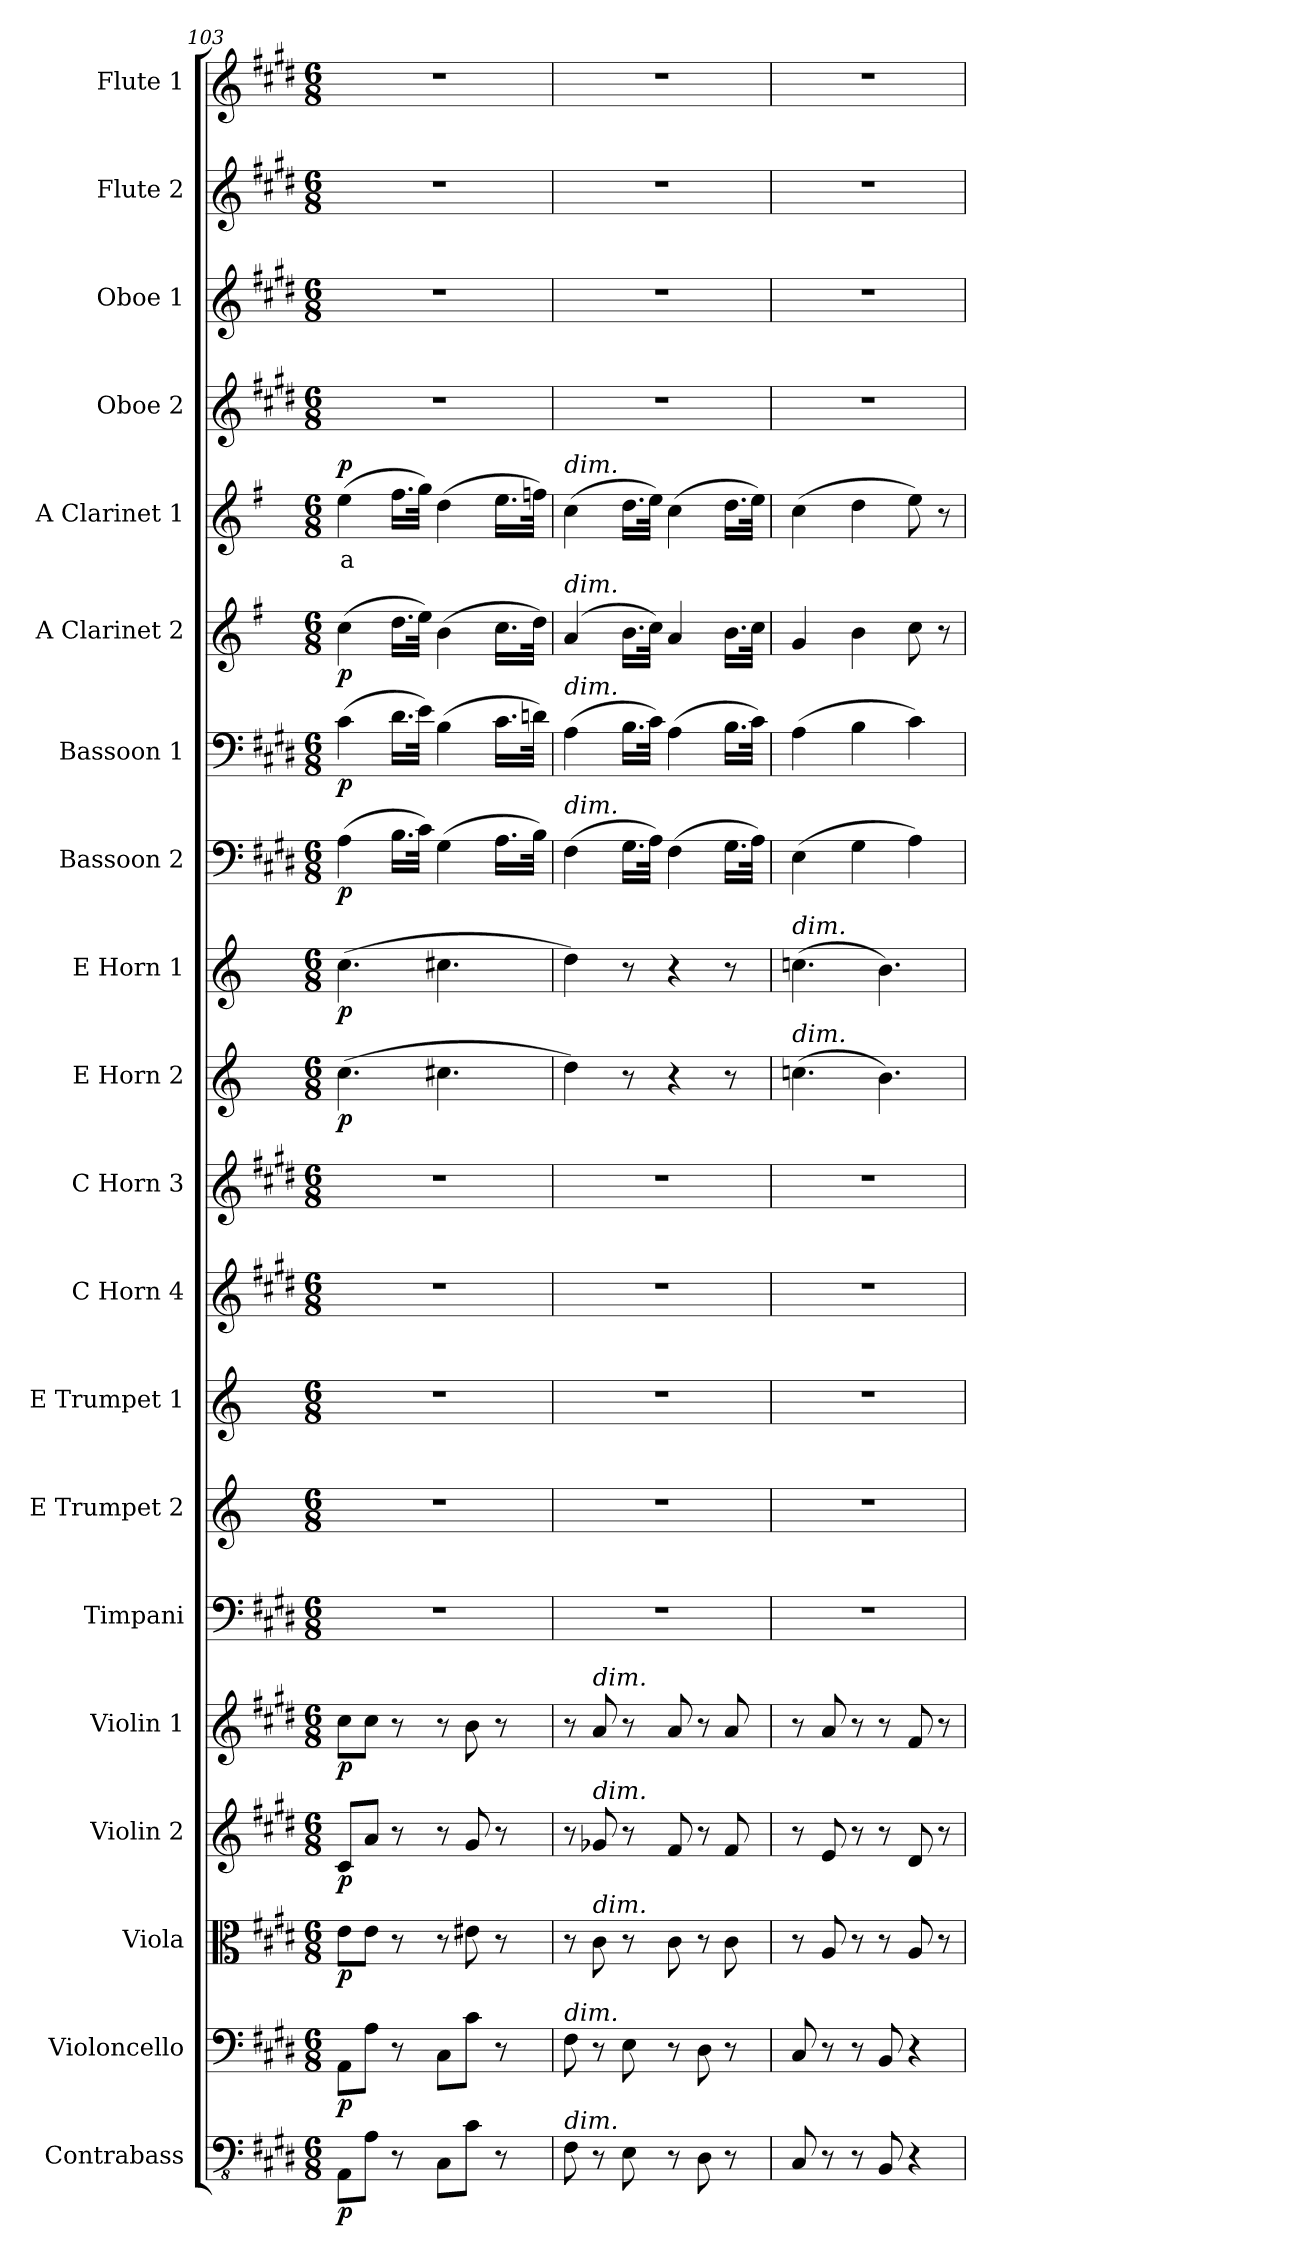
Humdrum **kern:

**kern	**dynam	**kern	**dynam	**kern	**dynam	**kern	**dynam	**kern	**dynam	**kern	**kern	**kern	**kern	**kern	**kern	**dynam	**kern	**dynam	**kern	**dynam	**kern	**dynam	**kern	**dynam	**kern	**text	**dynam	**kern	**kern	**kern	**kern
*part20	*part20	*part19	*part19	*part18	*part18	*part17	*part17	*part16	*part16	*part15	*part14	*part13	*part12	*part11	*part10	*part10	*part9	*part9	*part8	*part8	*part7	*part7	*part6	*part6	*part5	*part5	*part5	*part4	*part3	*part2	*part1
*staff20	*staff20	*staff19	*staff19	*staff18	*staff18	*staff17	*staff17	*staff16	*staff16	*staff15	*staff14	*staff13	*staff12	*staff11	*staff10	*staff10	*staff9	*staff9	*staff8	*staff8	*staff7	*staff7	*staff6	*staff6	*staff5	*staff5	*staff5	*staff4	*staff3	*staff2	*staff1
*I"Contrabass	*	*I"Violoncello	*	*I"Viola	*	*I"Violin 2	*	*I"Violin 1	*	*I"Timpani	*I"E Trumpet 2	*I"E Trumpet 1	*I"C Horn 4	*I"C Horn 3	*I"E Horn 2	*	*I"E Horn 1	*	*I"Bassoon 2	*	*I"Bassoon 1	*	*I"A Clarinet 2	*	*I"A Clarinet 1	*	*	*I"Oboe 2	*I"Oboe 1	*I"Flute 2	*I"Flute 1
*I'Cb	*	*I'Vc	*	*I'Vla	*	*I'Vln 2	*	*I'Vln 1	*	*I'Timp	*I'Tpt 2	*I'Tpt 1	*I'Hn 4	*I'Hn 3	*I'Hn 2	*	*I'Hn 1	*	*I'Bsn 2	*	*I'Bsn 1	*	*I'Cl 2	*	*I'Cl 1	*	*	*I'Ob 2	*I'Ob 1	*I'Fl 2	*I'Fl 1
*clefFv4	*	*clefF4	*	*clefC3	*	*clefG2	*	*clefG2	*	*clefF4	*clefG2	*clefG2	*clefG2	*clefG2	*clefG2	*	*clefG2	*	*clefF4	*	*clefF4	*	*clefG2	*	*clefG2	*	*	*clefG2	*clefG2	*clefG2	*clefG2
*	*	*	*	*	*	*	*	*	*	*	*ITrd-2c-4	*ITrd-2c-4	*ITrd7c12	*ITrd7c12	*ITrd5c8	*	*ITrd5c8	*	*	*	*	*	*ITrd2c3	*	*ITrd2c3	*	*	*	*	*	*
*k[f#c#g#d#]	*	*k[f#c#g#d#]	*	*k[f#c#g#d#]	*	*k[f#c#g#d#]	*	*k[f#c#g#d#]	*	*k[f#c#g#d#]	*k[f#c#g#d#]	*k[f#c#g#d#]	*k[f#c#g#d#]	*k[f#c#g#d#]	*k[f#c#g#d#]	*	*k[f#c#g#d#]	*	*k[f#c#g#d#]	*	*k[f#c#g#d#]	*	*k[f#c#g#d#]	*	*k[f#c#g#d#]	*	*	*k[f#c#g#d#]	*k[f#c#g#d#]	*k[f#c#g#d#]	*k[f#c#g#d#]
*M6/8	*	*M6/8	*	*M6/8	*	*M6/8	*	*M6/8	*	*M6/8	*M6/8	*M6/8	*M6/8	*M6/8	*M6/8	*	*M6/8	*	*M6/8	*	*M6/8	*	*M6/8	*	*M6/8	*	*	*M6/8	*M6/8	*M6/8	*M6/8
=103	=103	=103	=103	=103	=103	=103	=103	=103	=103	=103	=103	=103	=103	=103	=103	=103	=103	=103	=103	=103	=103	=103	=103	=103	=103	=103	=103	=103	=103	=103	=103
!	!LO:DY:b	!	!LO:DY:b	!	!LO:DY:b	!	!LO:DY:b	!	!LO:DY:b	!	!	!	!	!	!	!LO:DY:b	!	!LO:DY:b	!	!LO:DY:b	!	!LO:DY:b	!	!LO:DY:b	!	!LO:LY:color=#FF0000	!LO:DY:b	!	!	!	!
8AAA\L	p	8AA\L	p	8e\L	p	8c#/L	p	8cc#\L	p	2.r	2.r	2.r	2.r	2.r	(4.e\	p	(4.e\	p	(4A\	p	(4c#\	p	(4a\	p	(4cc#\	a	p	2.r	2.r	2.r	2.r
8AA\J	.	8A\J	.	8e\J	.	8a/J	.	8cc#\J	.	.	.	.	.	.	.	.	.	.	.	.	.	.	.	.	.	.	.	.	.	.	.
8r	.	8r	.	8r	.	8r	.	8r	.	.	.	.	.	.	.	.	.	.	16.B\LL	.	16.d#\LL	.	16.b\LL	.	16.dd#\LL	.	.	.	.	.	.
.	.	.	.	.	.	.	.	.	.	.	.	.	.	.	.	.	.	.	32c#\JJk)	.	32e\JJk)	.	32cc#\JJk)	.	32ee\JJk)	.	.	.	.	.	.
8CC#\L	.	8C#\L	.	8r	.	8r	.	8r	.	.	.	.	.	.	4.e#X\	.	4.e#X\	.	(4G#\	.	(4B\	.	(4g#\	.	(4b\	.	.	.	.	.	.
8C#\J	.	8c#\J	.	8e#X\	.	8g#/	.	8b\	.	.	.	.	.	.	.	.	.	.	.	.	.	.	.	.	.	.	.	.	.	.	.
8r	.	8r	.	8r	.	8r	.	8r	.	.	.	.	.	.	.	.	.	.	16.A\LL	.	16.c#\LL	.	16.a\LL	.	16.cc#\LL	.	.	.	.	.	.
.	.	.	.	.	.	.	.	.	.	.	.	.	.	.	.	.	.	.	32B\JJk)	.	32dn\JJk)	.	32b\JJk)	.	32ddn\JJk)	.	.	.	.	.	.
!!LO:PB:g=z
=104	=104	=104	=104	=104	=104	=104	=104	=104	=104	=104	=104	=104	=104	=104	=104	=104	=104	=104	=104	=104	=104	=104	=104	=104	=104	=104	=104	=104	=104	=104	=104
!	!	!	!	!	!	!	!	!	!	!	!	!	!	!	!	!	!	!	!	!	!	!	!	!	!LO:TX:i:t=dim.	!	!	!	!	!	!
!	!	!	!	!	!	!	!	!	!	!	!	!	!	!	!	!	!	!	!	!	!	!	!LO:TX:i:t=dim.	!	!	!	!	!	!	!	!
!	!	!	!	!	!	!	!	!	!	!	!	!	!	!	!	!	!	!	!	!	!LO:TX:i:t=dim.	!	!	!	!	!	!	!	!	!	!
!	!	!	!	!	!	!	!	!	!	!	!	!	!	!	!	!	!	!	!LO:TX:i:t=dim.	!	!	!	!	!	!	!	!	!	!	!	!
!	!	!LO:TX:i:t=dim.	!	!	!	!	!	!	!	!	!	!	!	!	!	!	!	!	!	!	!	!	!	!	!	!	!	!	!	!	!
!LO:TX:i:t=dim.	!	!	!	!	!	!	!	!	!	!	!	!	!	!	!	!	!	!	!	!	!	!	!	!	!	!	!	!	!	!	!
8FF#\	.	8F#\	.	8r	.	8r	.	8r	.	2.r	2.r	2.r	2.r	2.r	4f#\)	.	4f#\)	.	(4F#\	.	(4A\	.	(4f#/	.	(4a\	.	.	2.r	2.r	2.r	2.r
!	!	!	!	!	!	!	!	!LO:TX:i:t=dim.	!	!	!	!	!	!	!	!	!	!	!	!	!	!	!	!	!	!	!	!	!	!	!
!	!	!	!	!	!	!LO:TX:i:t=dim.	!	!	!	!	!	!	!	!	!	!	!	!	!	!	!	!	!	!	!	!	!	!	!	!	!
!	!	!	!	!LO:TX:i:t=dim.	!	!	!	!	!	!	!	!	!	!	!	!	!	!	!	!	!	!	!	!	!	!	!	!	!	!	!
8r	.	8r	.	8c#\	.	8g-X/	.	8a/	.	.	.	.	.	.	.	.	.	.	.	.	.	.	.	.	.	.	.	.	.	.	.
8EE\	.	8E\	.	8r	.	8r	.	8r	.	.	.	.	.	.	8r	.	8r	.	16.G#\LL	.	16.B\LL	.	16.g#\LL	.	16.b\LL	.	.	.	.	.	.
.	.	.	.	.	.	.	.	.	.	.	.	.	.	.	.	.	.	.	32A\JJk)	.	32c#\JJk)	.	32a\JJk)	.	32cc#\JJk)	.	.	.	.	.	.
8r	.	8r	.	8c#\	.	8f#/	.	8a/	.	.	.	.	.	.	4r	.	4r	.	(4F#\	.	(4A\	.	4f#/	.	(4a\	.	.	.	.	.	.
8DD#\	.	8D#\	.	8r	.	8r	.	8r	.	.	.	.	.	.	.	.	.	.	.	.	.	.	.	.	.	.	.	.	.	.	.
8r	.	8r	.	8c#\	.	8f#/	.	8a/	.	.	.	.	.	.	8r	.	8r	.	16.G#\LL	.	16.B\LL	.	16.g#\LL	.	16.b\LL	.	.	.	.	.	.
.	.	.	.	.	.	.	.	.	.	.	.	.	.	.	.	.	.	.	32A\JJk)	.	32c#\JJk)	.	32a\JJk	.	32cc#\JJk)	.	.	.	.	.	.
=105	=105	=105	=105	=105	=105	=105	=105	=105	=105	=105	=105	=105	=105	=105	=105	=105	=105	=105	=105	=105	=105	=105	=105	=105	=105	=105	=105	=105	=105	=105	=105
!	!	!	!	!	!	!	!	!	!	!	!	!	!	!	!	!	!LO:TX:i:t=dim.	!	!	!	!	!	!	!	!	!	!	!	!	!	!
!	!	!	!	!	!	!	!	!	!	!	!	!	!	!	!LO:TX:i:t=dim.	!	!	!	!	!	!	!	!	!	!	!	!	!	!	!	!
8CC#/	.	8C#/	.	8r	.	8r	.	8r	.	2.r	2.r	2.r	2.r	2.r	(4.en\	.	(4.en\	.	(4E\	.	(4A\	.	4e/	.	(4a\	.	.	2.r	2.r	2.r	2.r
8r	.	8r	.	8A/	.	8e/	.	8a/	.	.	.	.	.	.	.	.	.	.	.	.	.	.	.	.	.	.	.	.	.	.	.
8r	.	8r	.	8r	.	8r	.	8r	.	.	.	.	.	.	.	.	.	.	4G#\	.	4B\	.	4g#\	.	4b\	.	.	.	.	.	.
8BBB/	.	8BB/	.	8r	.	8r	.	8r	.	.	.	.	.	.	4.d#\)	.	4.d#\)	.	.	.	.	.	.	.	.	.	.	.	.	.	.
4r	.	4r	.	8A/	.	8d#/	.	8f#/	.	.	.	.	.	.	.	.	.	.	4A\)	.	4c#\)	.	8a\	.	8cc#\)	.	.	.	.	.	.
.	.	.	.	8r	.	8r	.	8r	.	.	.	.	.	.	.	.	.	.	.	.	.	.	8r	.	8r	.	.	.	.	.	.
=	=	=	=	=	=	=	=	=	=	=	=	=	=	=	=	=	=	=	=	=	=	=	=	=	=	=	=	=	=	=	=
*-	*-	*-	*-	*-	*-	*-	*-	*-	*-	*-	*-	*-	*-	*-	*-	*-	*-	*-	*-	*-	*-	*-	*-	*-	*-	*-	*-	*-	*-	*-	*-
